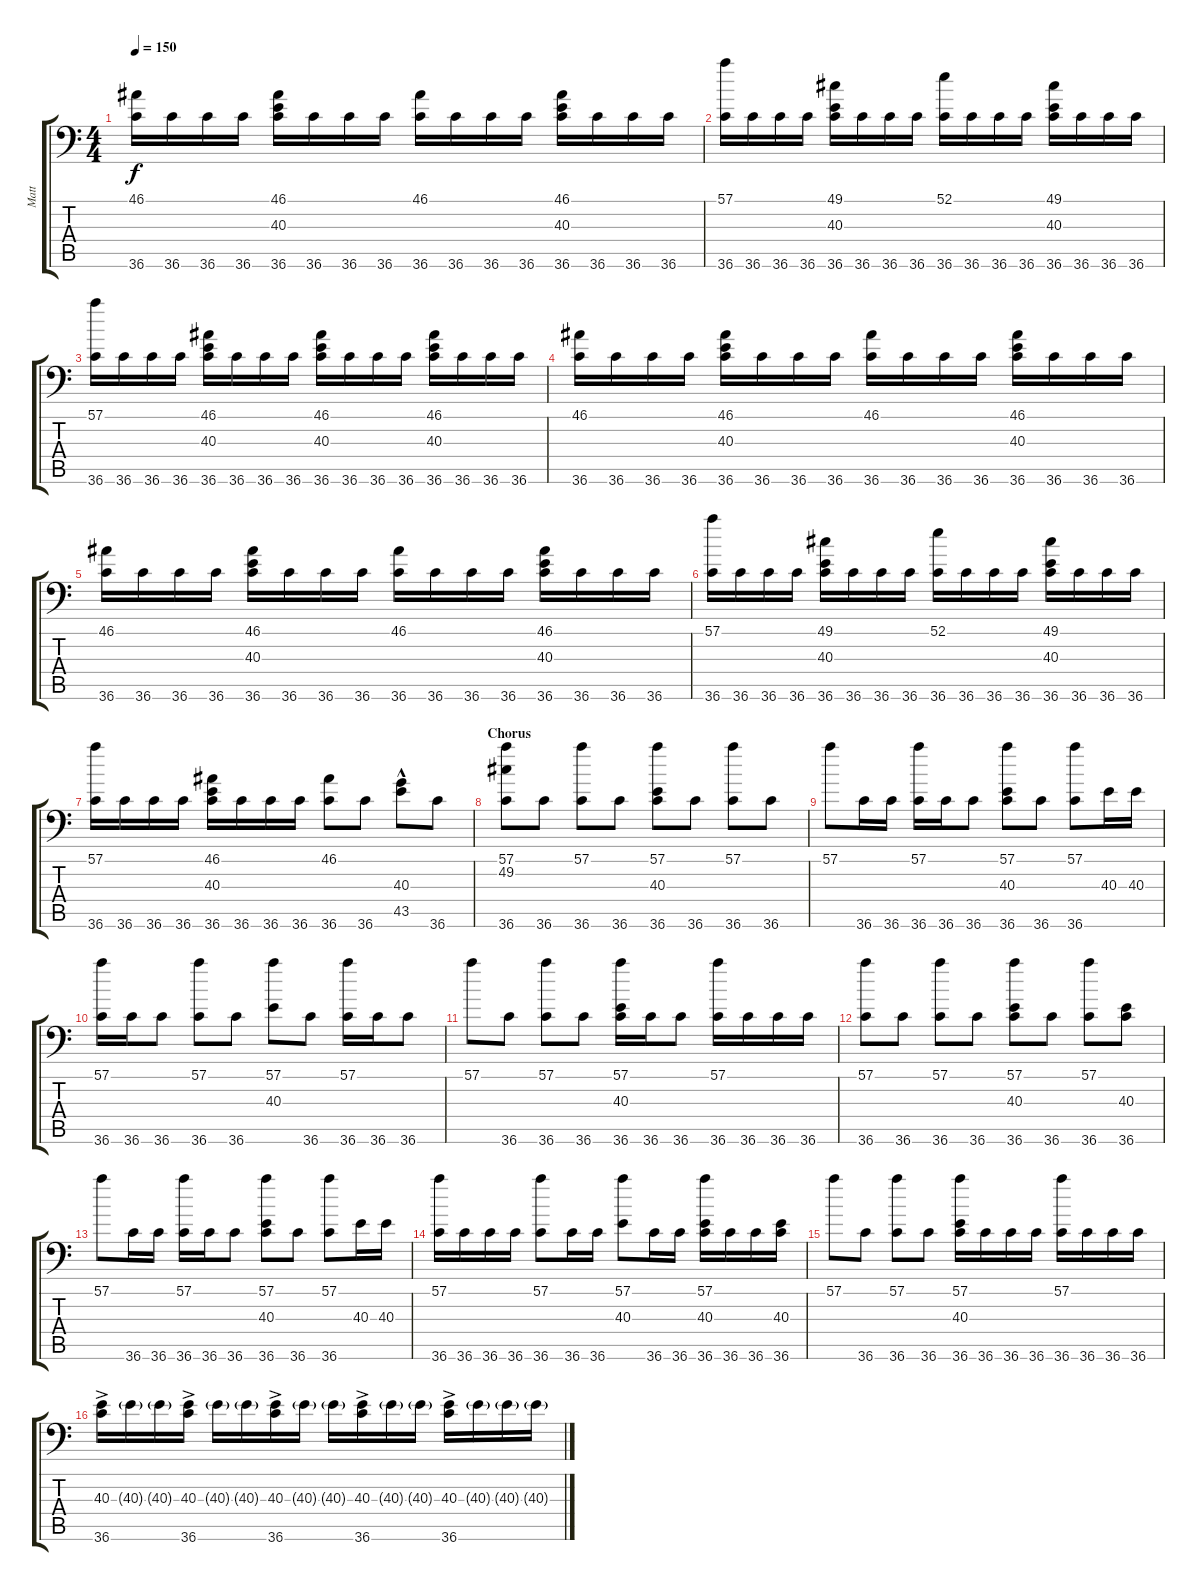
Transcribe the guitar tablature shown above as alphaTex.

\track ("Matt" "Matt") {instrument acousticgrandpiano}
\staff {score tabs}
\tuning (C-1 C-1 C-1 C-1 C-1 C-1) {hide}
\ts (4 4)
\tempo 150
\clef f4
\ks c
(46.1 36.6).16{dy f} 36.6.16 36.6.16 36.6.16 (46.1 40.3 36.6).16 36.6.16 36.6.16 36.6.16 (46.1 36.6).16 36.6.16 36.6.16 36.6.16 (46.1 40.3 36.6).16 36.6.16 36.6.16 36.6.16 |
(57.1 36.6).16 36.6.16 36.6.16 36.6.16 (49.1 40.3 36.6).16 36.6.16 36.6.16 36.6.16 (52.1 36.6).16 36.6.16 36.6.16 36.6.16 (49.1 40.3 36.6).16 36.6.16 36.6.16 36.6.16 |
(57.1 36.6).16 36.6.16 36.6.16 36.6.16 (46.1 40.3 36.6).16 36.6.16 36.6.16 36.6.16 (46.1 40.3 36.6).16 36.6.16 36.6.16 36.6.16 (46.1 40.3 36.6).16 36.6.16 36.6.16 36.6.16 |
(46.1 36.6).16 36.6.16 36.6.16 36.6.16 (46.1 40.3 36.6).16 36.6.16 36.6.16 36.6.16 (46.1 36.6).16 36.6.16 36.6.16 36.6.16 (46.1 40.3 36.6).16 36.6.16 36.6.16 36.6.16 |
(46.1 36.6).16 36.6.16 36.6.16 36.6.16 (46.1 40.3 36.6).16 36.6.16 36.6.16 36.6.16 (46.1 36.6).16 36.6.16 36.6.16 36.6.16 (46.1 40.3 36.6).16 36.6.16 36.6.16 36.6.16 |
(57.1 36.6).16 36.6.16 36.6.16 36.6.16 (49.1 40.3 36.6).16 36.6.16 36.6.16 36.6.16 (52.1 36.6).16 36.6.16 36.6.16 36.6.16 (49.1 40.3 36.6).16 36.6.16 36.6.16 36.6.16 |
(57.1 36.6).16 36.6.16 36.6.16 36.6.16 (46.1 40.3 36.6).16 36.6.16 36.6.16 36.6.16 (46.1 36.6).8 36.6.8 (40.3 43.5{hac}).8 36.6.8 |
\section ("" "Chorus")
(57.1 49.2 36.6).8 36.6.8 (57.1 36.6).8 36.6.8 (57.1 40.3 36.6).8 36.6.8 (57.1 36.6).8 36.6.8 |
57.1.8 36.6.16 36.6.16 (57.1 36.6).16 36.6.16 36.6.8 (57.1 40.3 36.6).8 36.6.8 (57.1 36.6).8 40.3.16 40.3.16 |
(57.1 36.6).16 36.6.16 36.6.8 (57.1 36.6).8 36.6.8 (57.1 40.3).8 36.6.8 (57.1 36.6).16 36.6.16 36.6.8 |
57.1.8 36.6.8 (57.1 36.6).8 36.6.8 (57.1 40.3 36.6).16 36.6.16 36.6.8 (57.1 36.6).16 36.6.16 36.6.16 36.6.16 |
(57.1 36.6).8 36.6.8 (57.1 36.6).8 36.6.8 (57.1 40.3 36.6).8 36.6.8 (57.1 36.6).8 (40.3 36.6).8 |
57.1.8 36.6.16 36.6.16 (57.1 36.6).16 36.6.16 36.6.8 (57.1 40.3 36.6).8 36.6.8 (57.1 36.6).8 40.3.16 40.3.16 |
(57.1 36.6).16 36.6.16 36.6.16 36.6.16 (57.1 36.6).8 36.6.16 36.6.16 (57.1 40.3).8 36.6.16 36.6.16 (57.1 40.3 36.6).16 36.6.16 36.6.16 (40.3 36.6).16 |
57.1.8 36.6.8 (57.1 36.6).8 36.6.8 (57.1 40.3 36.6).16 36.6.16 36.6.16 36.6.16 (57.1 36.6).16 36.6.16 36.6.16 36.6.16 |
(40.3{ac} 36.6).16 40.3{g}.16 40.3{g}.16 (40.3{ac} 36.6).16 40.3{g}.16 40.3{g}.16 (40.3{ac} 36.6).16 40.3{g}.16 40.3{g}.16 (40.3{ac} 36.6).16 40.3{g}.16 40.3{g}.16 (40.3{ac} 36.6).16 40.3{g}.16 40.3{g}.16 40.3{g}.16
